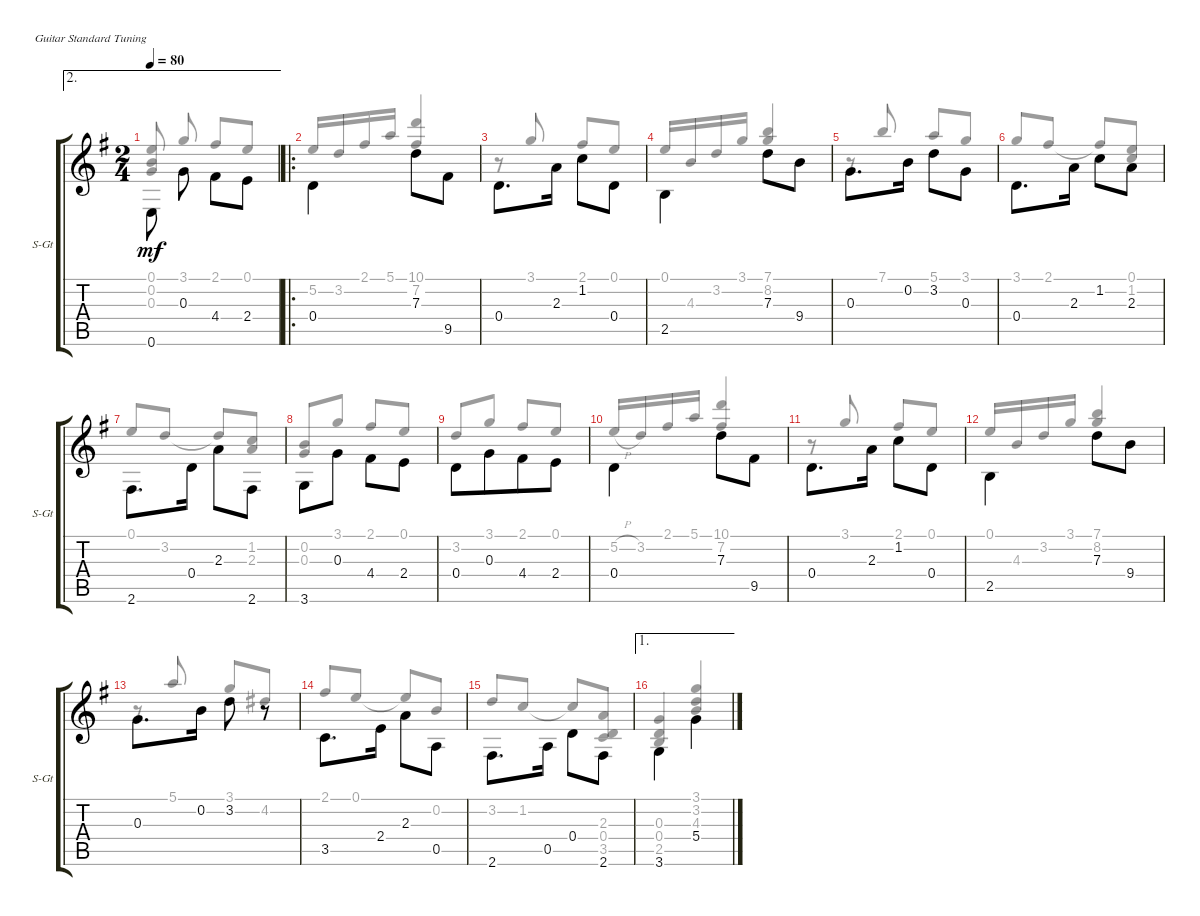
\defaultSystemsLayout 4
\bracketExtendMode groupsimilarinstruments
\useSystemSignSeparator
\singleTrackTrackNamePolicy allsystems
\multiTrackTrackNamePolicy allsystems
\firstSystemTrackNameOrientation horizontal
\otherSystemsTrackNameOrientation horizontal
\track ("Steel Guitar" "S-Gt") {instrument acousticguitarsteel}
\staff {score tabs}
\tuning (E4 B3 G3 D3 A2 E2)
\voice
\ae 2
\ts (2 4)
\tempo 80
\clef g2
\ks eminor
0.6.8{dy mf beam invert beam split} 0.3.8{beam invert} 4.4.8 2.4.8{beam invert} |
\ro
0.4.4{beam invert} 7.3.8 9.5.8{beam invert} |
0.4.8{d} 2.3.16{beam invert} 1.2.8 0.4.8{beam invert} |
2.5.4{beam invert} 7.3.8{beam invert} 9.4.8 |
0.3.8{d beam invert} 0.2.16 3.2.8{beam invert} 0.3.8 |
0.4.8{d beam invert} 2.3.16 1.2.8{beam invert} 2.3.8 |
2.6.8{d} 0.4.16{beam invert} 2.3.8 2.6.8{beam invert} |
3.6.8 0.3.8{beam invert} 4.4.8 2.4.8{beam invert} |
0.4.8{beam merge} 0.3.8{beam invert beam merge} 4.4.8{beam invert} 2.4.8{beam invert} |
0.4.4{beam invert} 7.3.8{beam invert} 9.5.8 |
0.4.8{d} 2.3.16{beam invert} 1.2.8 0.4.8{beam invert} |
2.5.4{beam invert} 7.3.8{beam invert} 9.4.8 |
0.3.8{d beam invert} 0.2.16 3.2.8{beam invert} r.8 |
3.5.8{d} 2.4.16{beam invert} 2.3.8{beam invert} 0.5.8 |
2.6.8{d} 0.5.16{beam invert} 0.4.8{beam invert} 2.6.8 |
\ae 1
3.6.4{beam invert} 5.4.4{beam invert}
\voice
\clef g2
\ottava regular
\simile none
\ks eminor
(0.1 0.2 0.3).8{dy mf beam invert beam split} 3.1.8{beam invert} 2.1.8 0.1.8{beam invert} |
5.2.16{beam invert} 3.2.16 2.1.16 5.1.16 (7.2 10.1).4{beam invert} |
r.8 3.1.8{beam invert} 2.1.8 0.1.8{beam invert} |
0.1.16 4.3.16{beam invert} 3.2.16 3.1.16 (8.2 7.1).4{beam invert} |
r.8 7.1.8{beam invert} 5.1.8{beam invert} 3.1.8 |
3.1.8{beam invert} 2.1.8 2.1{t}.8{beam invert} (0.1 1.2).8 |
0.1.8{beam invert} 3.2.8 3.2{t}.8{beam invert} (1.2 2.3).8 |
(0.3 0.2).8 3.1.8{beam invert} 2.1.8 0.1.8{beam invert} |
3.2.8 3.1.8{beam invert} 2.1.8 0.1.8{beam invert} |
5.2{h}.16 3.2.16 2.1.16 5.1.16{beam invert} (7.2 10.1).4{beam invert} |
r.8 3.1.8{beam invert} 2.1.8 0.1.8{beam invert} |
0.1.16 4.3.16 3.2.16 3.1.16{beam invert} (8.2 7.1).4{beam invert} |
r.8 5.1.8{beam invert} 3.1.8 4.2.8{beam invert} |
2.1.8{beam invert} 0.1.8 0.1{t}.8{beam invert} 0.2.8 |
3.2.8 1.2.8{beam invert} 1.2{t}.8{beam invert} (3.5 0.4 2.3).8 |
(2.5 0.4 0.3).4{beam invert} (4.3 3.2 3.1).4{beam invert}
